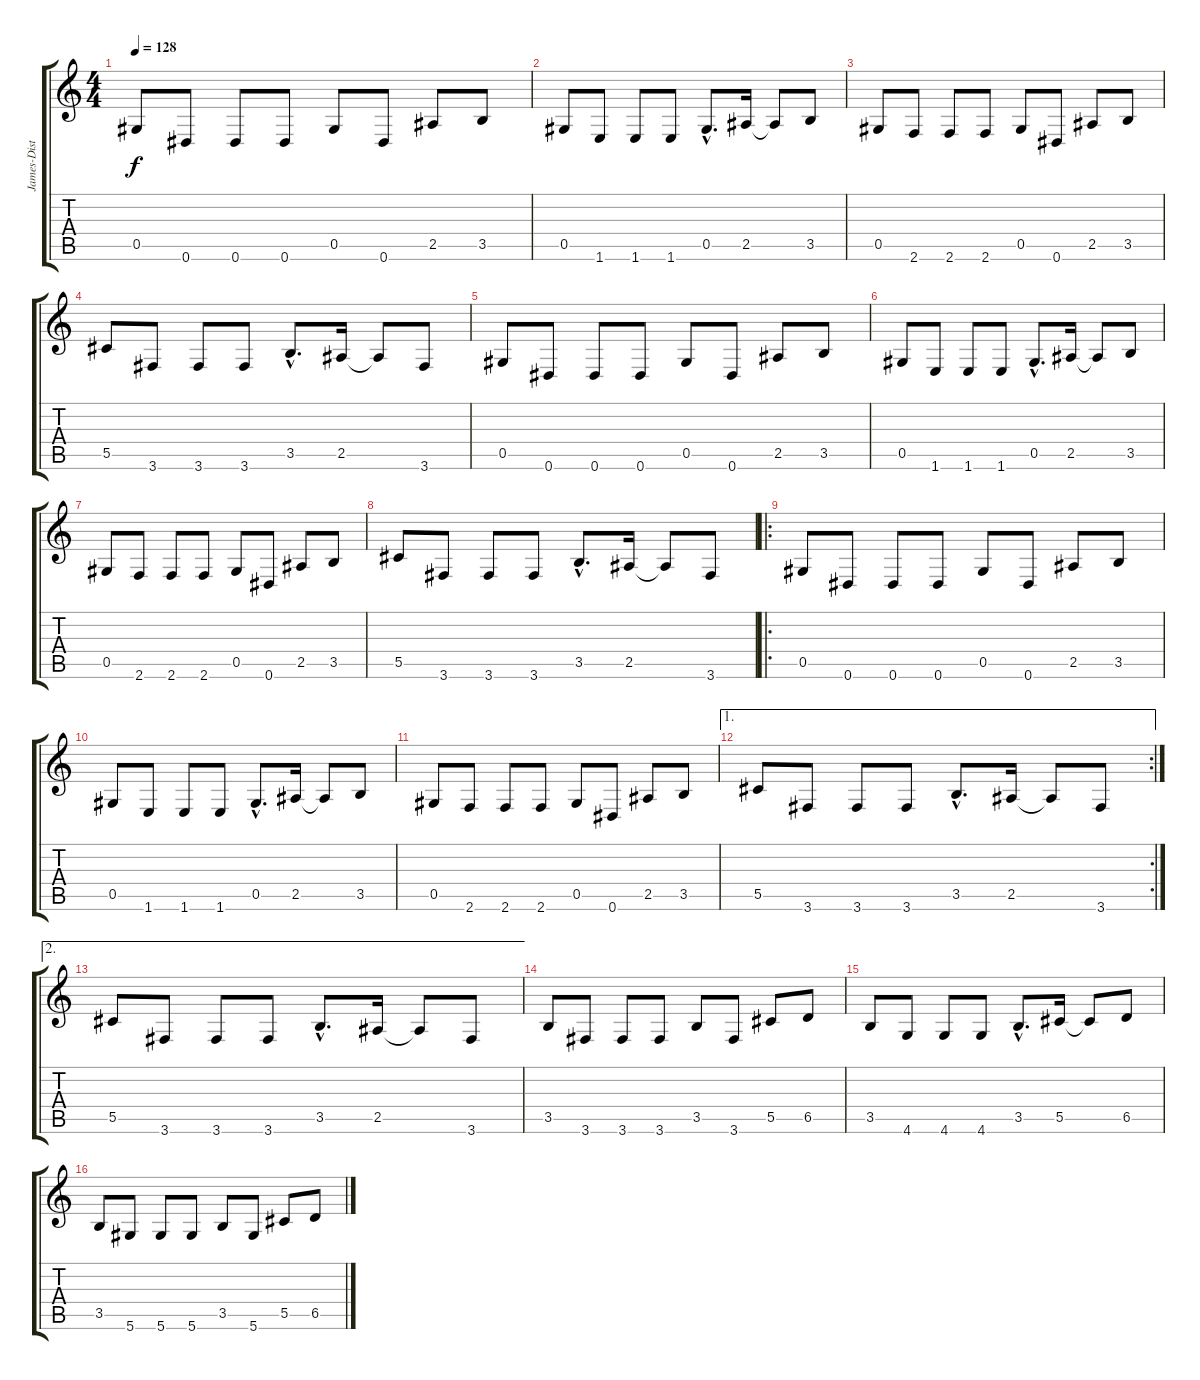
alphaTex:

\track ("James-Dist" "James-Dist") {instrument distortionguitar}
\staff {score tabs}
\tuning (Eb4 Bb3 Gb3 Db3 Ab2 Eb2) {hide}
\ts (4 4)
\tempo 128
\clef g2
\ks c
0.5.8{dy f} 0.6.8 0.6.8 0.6.8 0.5.8 0.6.8 2.5.8 3.5.8 |
0.5.8 1.6.8 1.6.8 1.6.8 0.5{hac}.8{d} 2.5.16 2.5{t}.8 3.5.8 |
0.5.8 2.6.8 2.6.8 2.6.8 0.5.8 0.6.8 2.5.8 3.5.8 |
5.5.8 3.6.8 3.6.8 3.6.8 3.5{hac}.8{d} 2.5.16 2.5{t}.8 3.6.8 |
0.5.8 0.6.8 0.6.8 0.6.8 0.5.8 0.6.8 2.5.8 3.5.8 |
0.5.8 1.6.8 1.6.8 1.6.8 0.5{hac}.8{d} 2.5.16 2.5{t}.8 3.5.8 |
0.5.8 2.6.8 2.6.8 2.6.8 0.5.8 0.6.8 2.5.8 3.5.8 |
5.5.8 3.6.8 3.6.8 3.6.8 3.5{hac}.8{d} 2.5.16 2.5{t}.8 3.6.8 |
\ro
0.5.8 0.6.8 0.6.8 0.6.8 0.5.8 0.6.8 2.5.8 3.5.8 |
0.5.8 1.6.8 1.6.8 1.6.8 0.5{hac}.8{d} 2.5.16 2.5{t}.8 3.5.8 |
0.5.8 2.6.8 2.6.8 2.6.8 0.5.8 0.6.8 2.5.8 3.5.8 |
\ae 1
\rc 2
5.5.8 3.6.8 3.6.8 3.6.8 3.5{hac}.8{d} 2.5.16 2.5{t}.8 3.6.8 |
\ae 2
5.5.8 3.6.8 3.6.8 3.6.8 3.5{hac}.8{d} 2.5.16 2.5{t}.8 3.6.8 |
3.5.8 3.6.8 3.6.8 3.6.8 3.5.8 3.6.8 5.5.8 6.5.8 |
3.5.8 4.6.8 4.6.8 4.6.8 3.5{hac}.8{d} 5.5.16 5.5{t}.8 6.5.8 |
3.5.8 5.6.8 5.6.8 5.6.8 3.5.8 5.6.8 5.5.8 6.5.8
